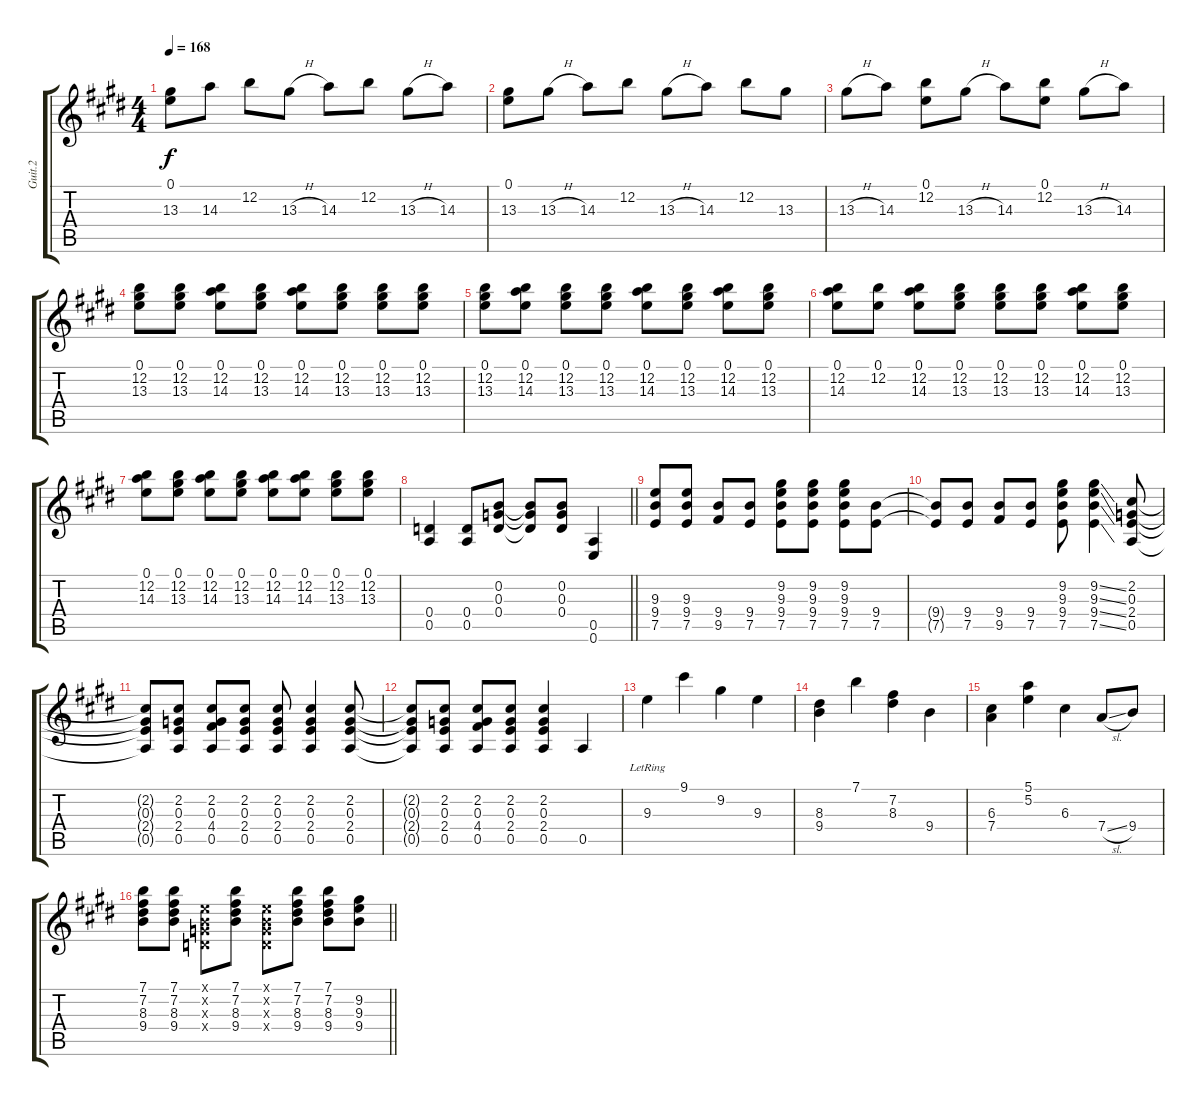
\track ("Guit.2" "Guit.2") {instrument overdrivenguitar}
\staff {score tabs}
\tuning (E4 B3 G3 D3 A2 E2) {hide}
\ts (4 4)
\tempo 168
\clef g2
\ks e
(0.1 13.3).8{dy f} 14.3.8 12.2.8 13.3{h}.8 14.3.8 12.2.8 13.3{h}.8 14.3.8 |
(0.1 13.3).8 13.3{h}.8 14.3.8 12.2.8 13.3{h}.8 14.3.8 12.2.8 13.3.8 |
13.3{h}.8 14.3.8 (0.1 12.2).8 13.3{h}.8 14.3.8 (0.1 12.2).8 13.3{h}.8 14.3.8 |
(0.1 12.2 13.3).8 (0.1 12.2 13.3).8 (0.1 12.2 14.3).8 (0.1 12.2 13.3).8 (0.1 12.2 14.3).8 (0.1 12.2 13.3).8 (0.1 12.2 13.3).8 (0.1 12.2 13.3).8 |
(0.1 12.2 13.3).8 (0.1 12.2 14.3).8 (0.1 12.2 13.3).8 (0.1 12.2 13.3).8 (0.1 12.2 14.3).8 (0.1 12.2 13.3).8 (0.1 12.2 14.3).8 (0.1 12.2 13.3).8 |
(0.1 12.2 14.3).8 (0.1 12.2).8 (0.1 12.2 14.3).8 (0.1 12.2 13.3).8 (0.1 12.2 13.3).8 (0.1 12.2 13.3).8 (0.1 12.2 14.3).8 (0.1 12.2 13.3).8 |
(0.1 12.2 14.3).8 (0.1 12.2 13.3).8 (0.1 12.2 14.3).8 (0.1 12.2 13.3).8 (0.1 12.2 14.3).8 (0.1 12.2 14.3).8 (0.1 12.2 13.3).8 (0.1 12.2 13.3).8 |
\barLineRight lightlight
(0.4 0.5).4 (0.4 0.5).8 (0.2 0.3 0.4).8 (0.2{t} 0.3{t} 0.4{t}).8 (0.2 0.3 0.4).8 (0.5 0.6).4 |
(9.3 9.4 7.5).8 (9.3 9.4 7.5).8 (9.4 9.5).8 (9.4 7.5).8 (9.2 9.3 9.4 7.5).8 (9.2 9.3 9.4 7.5).8 (9.2 9.3 9.4 7.5).8 (9.4 7.5).8 |
(9.4{t} 7.5{t}).8 (9.4 7.5).8 (9.4 9.5).8 (9.4 7.5).8 (9.2 9.3 9.4 7.5).8 (9.2{ss} 9.3{ss} 9.4{ss} 7.5{ss}).4 (2.2 0.3 2.4 0.5).8 |
(2.2{t} 0.3{t} 2.4{t} 0.5{t}).8 (2.2 0.3 2.4 0.5).8 (2.2 0.3 4.4 0.5).8 (2.2 0.3 2.4 0.5).8 (2.2 0.3 2.4 0.5).8 (2.2 0.3 2.4 0.5).4 (2.2 0.3 2.4 0.5).8 |
(2.2{t} 0.3{t} 2.4{t} 0.5{t}).8 (2.2 0.3 2.4 0.5).8 (2.2 0.3 4.4 0.5).8 (2.2 0.3 2.4 0.5).8 (2.2 0.3 2.4 0.5).4 0.5.4 |
9.3{lr}.4 9.1.4 9.2.4 9.3.4 |
(8.3 9.4).4 7.1.4 (7.2 8.3).4 9.4.4 |
(6.3 7.4).4 (5.1 5.2).4 6.3.4 7.4{sl}.8 9.4.8 |
\barLineRight lightlight
(7.1 7.2 8.3 9.4).8 (7.1 7.2 8.3 9.4).8 (0.1{x} 0.2{x} 0.3{x} 0.4{x}).8 (7.1 7.2 8.3 9.4).8 (0.1{x} 0.2{x} 0.3{x} 0.4{x}).8 (7.1 7.2 8.3 9.4).8 (7.1 7.2 8.3 9.4).8 (9.2 9.3 9.4).8
